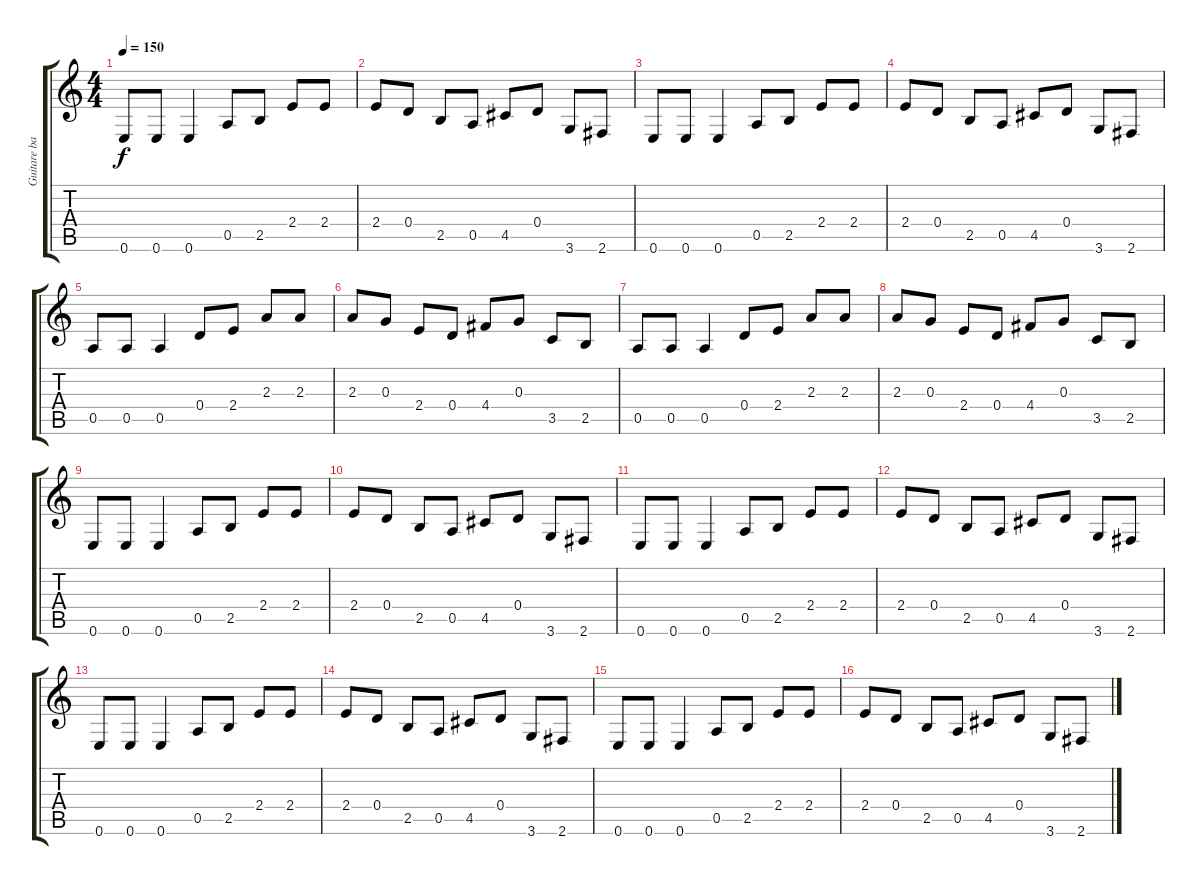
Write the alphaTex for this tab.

\track ("Guitare basse" "Guitare ba") {instrument fretlessbass}
\staff {score tabs}
\tuning (E4 B3 G3 D3 A2 E2) {hide}
\ts (4 4)
\tempo 150
\clef g2
\ks c
0.6.8{dy f} 0.6.8 0.6.4 0.5.8 2.5.8 2.4.8 2.4.8 |
2.4.8 0.4.8 2.5.8 0.5.8 4.5.8 0.4.8 3.6.8 2.6.8 |
0.6.8 0.6.8 0.6.4 0.5.8 2.5.8 2.4.8 2.4.8 |
2.4.8 0.4.8 2.5.8 0.5.8 4.5.8 0.4.8 3.6.8 2.6.8 |
0.5.8 0.5.8 0.5.4 0.4.8 2.4.8 2.3.8 2.3.8 |
2.3.8 0.3.8 2.4.8 0.4.8 4.4.8 0.3.8 3.5.8 2.5.8 |
0.5.8 0.5.8 0.5.4 0.4.8 2.4.8 2.3.8 2.3.8 |
2.3.8 0.3.8 2.4.8 0.4.8 4.4.8 0.3.8 3.5.8 2.5.8 |
0.6.8 0.6.8 0.6.4 0.5.8 2.5.8 2.4.8 2.4.8 |
2.4.8 0.4.8 2.5.8 0.5.8 4.5.8 0.4.8 3.6.8 2.6.8 |
0.6.8 0.6.8 0.6.4 0.5.8 2.5.8 2.4.8 2.4.8 |
2.4.8 0.4.8 2.5.8 0.5.8 4.5.8 0.4.8 3.6.8 2.6.8 |
0.6.8 0.6.8 0.6.4 0.5.8 2.5.8 2.4.8 2.4.8 |
2.4.8 0.4.8 2.5.8 0.5.8 4.5.8 0.4.8 3.6.8 2.6.8 |
0.6.8 0.6.8 0.6.4 0.5.8 2.5.8 2.4.8 2.4.8 |
2.4.8 0.4.8 2.5.8 0.5.8 4.5.8 0.4.8 3.6.8 2.6.8
